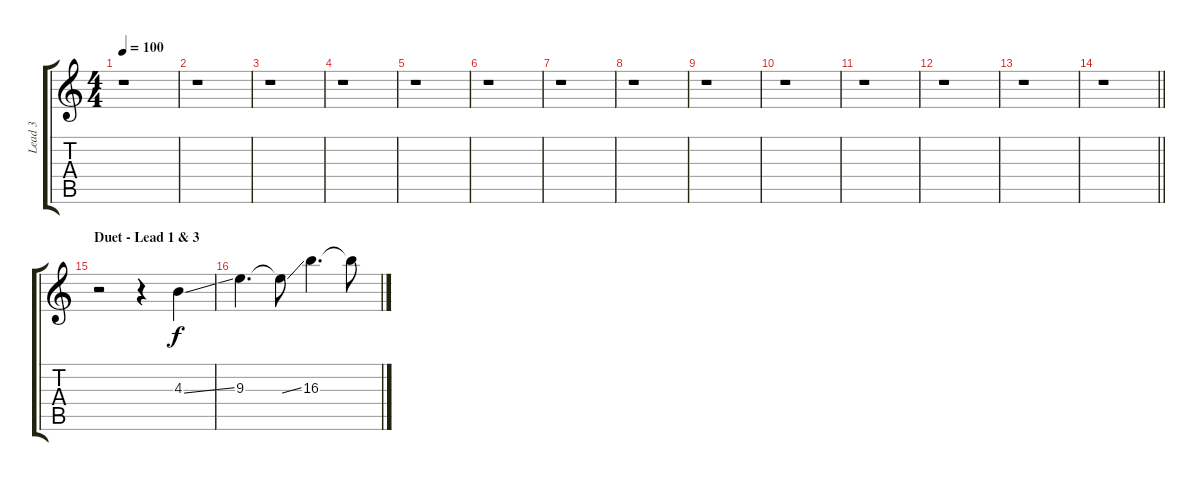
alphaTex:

\track ("Lead 3" "Lead 3") {instrument overdrivenguitar}
\staff {score tabs}
\tuning (E4 B3 G3 D3 A2 E2) {hide}
\ts (4 4)
\tempo 100
\clef g2
\ks c
r.1{dy f} |
r.1 |
r.1 |
r.1 |
r.1 |
r.1 |
r.1 |
r.1 |
r.1 |
r.1 |
r.1 |
r.1 |
r.1 |
\barLineRight lightlight
r.1 |
\section ("" "Duet - Lead 1 & 3")
r.2 r.4 4.3{ss}.4 |
9.3.4{d} 9.3{ss t}.8 16.3.4{d} 16.3{ss t}.8
